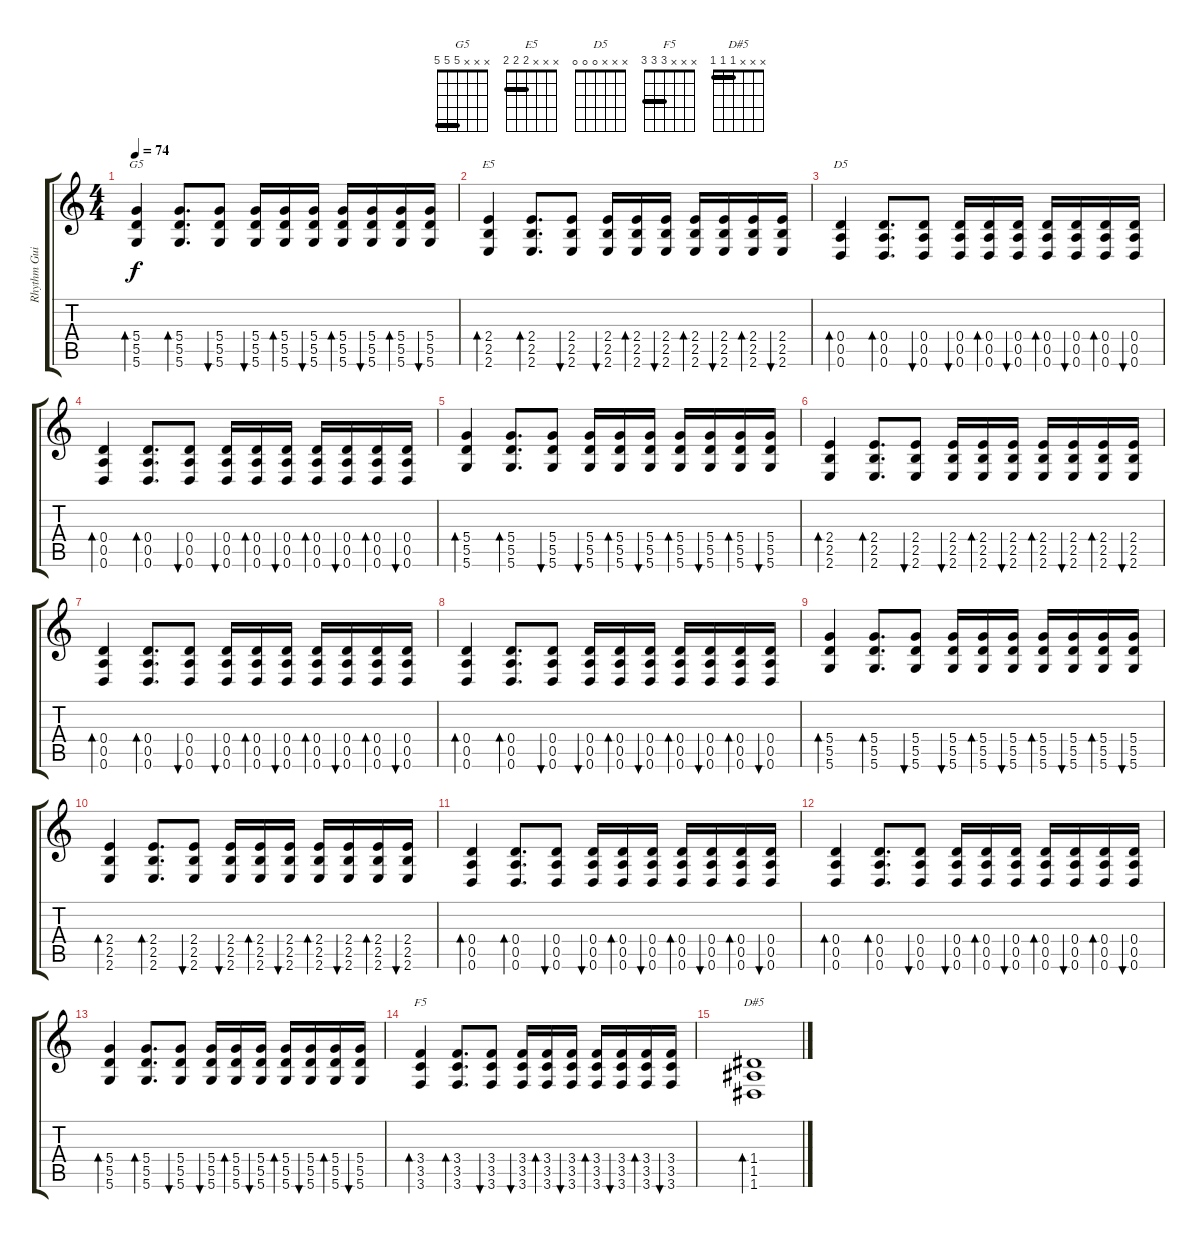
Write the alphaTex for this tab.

\track ("Rhythm Guitar" "Rhythm Gui") {instrument acousticguitarsteel}
\staff {score tabs}
\tuning (E4 B3 G3 D3 A2 D2) {hide}
\chord ("G5" x x x 5 5 5) {barre 5}
\chord ("E5" x x x 2 2 2) {barre 2}
\chord ("D5" x x x 0 0 0)
\chord ("F5" x x x 3 3 3) {barre 3}
\chord ("D#5" x x x 1 1 1) {barre 1}
\ts (4 4)
\tempo 74
\clef g2
\ks c
(5.4 5.5 5.6).4{bd 30 ch "G5" dy f instrument acousticguitarsteel} (5.4 5.5 5.6).8{d bd 30} (5.4 5.5 5.6).8{bu 30} (5.4 5.5 5.6).16{bu 30} (5.4 5.5 5.6).16{bd 30} (5.4 5.5 5.6).16{bu 30} (5.4 5.5 5.6).16{bd 30} (5.4 5.5 5.6).16{bu 30} (5.4 5.5 5.6).16{bd 30} (5.4 5.5 5.6).16{bu 30} |
(2.4 2.5 2.6).4{bd 30 ch "E5"} (2.4 2.5 2.6).8{d bd 30} (2.4 2.5 2.6).8{bu 30} (2.4 2.5 2.6).16{bu 30} (2.4 2.5 2.6).16{bd 30} (2.4 2.5 2.6).16{bu 30} (2.4 2.5 2.6).16{bd 30} (2.4 2.5 2.6).16{bu 30} (2.4 2.5 2.6).16{bd 30} (2.4 2.5 2.6).16{bu 30} |
(0.4 0.5 0.6).4{bd 30 ch "D5"} (0.4 0.5 0.6).8{d bd 30} (0.4 0.5 0.6).8{bu 30} (0.4 0.5 0.6).16{bu 30} (0.4 0.5 0.6).16{bd 30} (0.4 0.5 0.6).16{bu 30} (0.4 0.5 0.6).16{bd 30} (0.4 0.5 0.6).16{bu 30} (0.4 0.5 0.6).16{bd 30} (0.4 0.5 0.6).16{bu 30} |
(0.4 0.5 0.6).4{bd 30} (0.4 0.5 0.6).8{d bd 30} (0.4 0.5 0.6).8{bu 30} (0.4 0.5 0.6).16{bu 30} (0.4 0.5 0.6).16{bd 30} (0.4 0.5 0.6).16{bu 30} (0.4 0.5 0.6).16{bd 30} (0.4 0.5 0.6).16{bu 30} (0.4 0.5 0.6).16{bd 30} (0.4 0.5 0.6).16{bu 30} |
(5.4 5.5 5.6).4{bd 30} (5.4 5.5 5.6).8{d bd 30} (5.4 5.5 5.6).8{bu 30} (5.4 5.5 5.6).16{bu 30} (5.4 5.5 5.6).16{bd 30} (5.4 5.5 5.6).16{bu 30} (5.4 5.5 5.6).16{bd 30} (5.4 5.5 5.6).16{bu 30} (5.4 5.5 5.6).16{bd 30} (5.4 5.5 5.6).16{bu 30} |
(2.4 2.5 2.6).4{bd 30} (2.4 2.5 2.6).8{d bd 30} (2.4 2.5 2.6).8{bu 30} (2.4 2.5 2.6).16{bu 30} (2.4 2.5 2.6).16{bd 30} (2.4 2.5 2.6).16{bu 30} (2.4 2.5 2.6).16{bd 30} (2.4 2.5 2.6).16{bu 30} (2.4 2.5 2.6).16{bd 30} (2.4 2.5 2.6).16{bu 30} |
(0.4 0.5 0.6).4{bd 30} (0.4 0.5 0.6).8{d bd 30} (0.4 0.5 0.6).8{bu 30} (0.4 0.5 0.6).16{bu 30} (0.4 0.5 0.6).16{bd 30} (0.4 0.5 0.6).16{bu 30} (0.4 0.5 0.6).16{bd 30} (0.4 0.5 0.6).16{bu 30} (0.4 0.5 0.6).16{bd 30} (0.4 0.5 0.6).16{bu 30} |
(0.4 0.5 0.6).4{bd 30} (0.4 0.5 0.6).8{d bd 30} (0.4 0.5 0.6).8{bu 30} (0.4 0.5 0.6).16{bu 30} (0.4 0.5 0.6).16{bd 30} (0.4 0.5 0.6).16{bu 30} (0.4 0.5 0.6).16{bd 30} (0.4 0.5 0.6).16{bu 30} (0.4 0.5 0.6).16{bd 30} (0.4 0.5 0.6).16{bu 30} |
(5.4 5.5 5.6).4{bd 30} (5.4 5.5 5.6).8{d bd 30} (5.4 5.5 5.6).8{bu 30} (5.4 5.5 5.6).16{bu 30} (5.4 5.5 5.6).16{bd 30} (5.4 5.5 5.6).16{bu 30} (5.4 5.5 5.6).16{bd 30} (5.4 5.5 5.6).16{bu 30} (5.4 5.5 5.6).16{bd 30} (5.4 5.5 5.6).16{bu 30} |
(2.4 2.5 2.6).4{bd 30} (2.4 2.5 2.6).8{d bd 30} (2.4 2.5 2.6).8{bu 30} (2.4 2.5 2.6).16{bu 30} (2.4 2.5 2.6).16{bd 30} (2.4 2.5 2.6).16{bu 30} (2.4 2.5 2.6).16{bd 30} (2.4 2.5 2.6).16{bu 30} (2.4 2.5 2.6).16{bd 30} (2.4 2.5 2.6).16{bu 30} |
(0.4 0.5 0.6).4{bd 30} (0.4 0.5 0.6).8{d bd 30} (0.4 0.5 0.6).8{bu 30} (0.4 0.5 0.6).16{bu 30} (0.4 0.5 0.6).16{bd 30} (0.4 0.5 0.6).16{bu 30} (0.4 0.5 0.6).16{bd 30} (0.4 0.5 0.6).16{bu 30} (0.4 0.5 0.6).16{bd 30} (0.4 0.5 0.6).16{bu 30} |
(0.4 0.5 0.6).4{bd 30} (0.4 0.5 0.6).8{d bd 30} (0.4 0.5 0.6).8{bu 30} (0.4 0.5 0.6).16{bu 30} (0.4 0.5 0.6).16{bd 30} (0.4 0.5 0.6).16{bu 30} (0.4 0.5 0.6).16{bd 30} (0.4 0.5 0.6).16{bu 30} (0.4 0.5 0.6).16{bd 30} (0.4 0.5 0.6).16{bu 30} |
(5.4 5.5 5.6).4{bd 30} (5.4 5.5 5.6).8{d bd 30} (5.4 5.5 5.6).8{bu 30} (5.4 5.5 5.6).16{bu 30} (5.4 5.5 5.6).16{bd 30} (5.4 5.5 5.6).16{bu 30} (5.4 5.5 5.6).16{bd 30} (5.4 5.5 5.6).16{bu 30} (5.4 5.5 5.6).16{bd 30} (5.4 5.5 5.6).16{bu 30} |
(3.4 3.5 3.6).4{bd 30 ch "F5"} (3.4 3.5 3.6).8{d bd 30} (3.4 3.5 3.6).8{bu 30} (3.4 3.5 3.6).16{bu 30} (3.4 3.5 3.6).16{bd 30} (3.4 3.5 3.6).16{bu 30} (3.4 3.5 3.6).16{bd 30} (3.4 3.5 3.6).16{bu 30} (3.4 3.5 3.6).16{bd 30} (3.4 3.5 3.6).16{bu 30} |
(1.4 1.5 1.6).1{bd 30 ch "D#5"}
